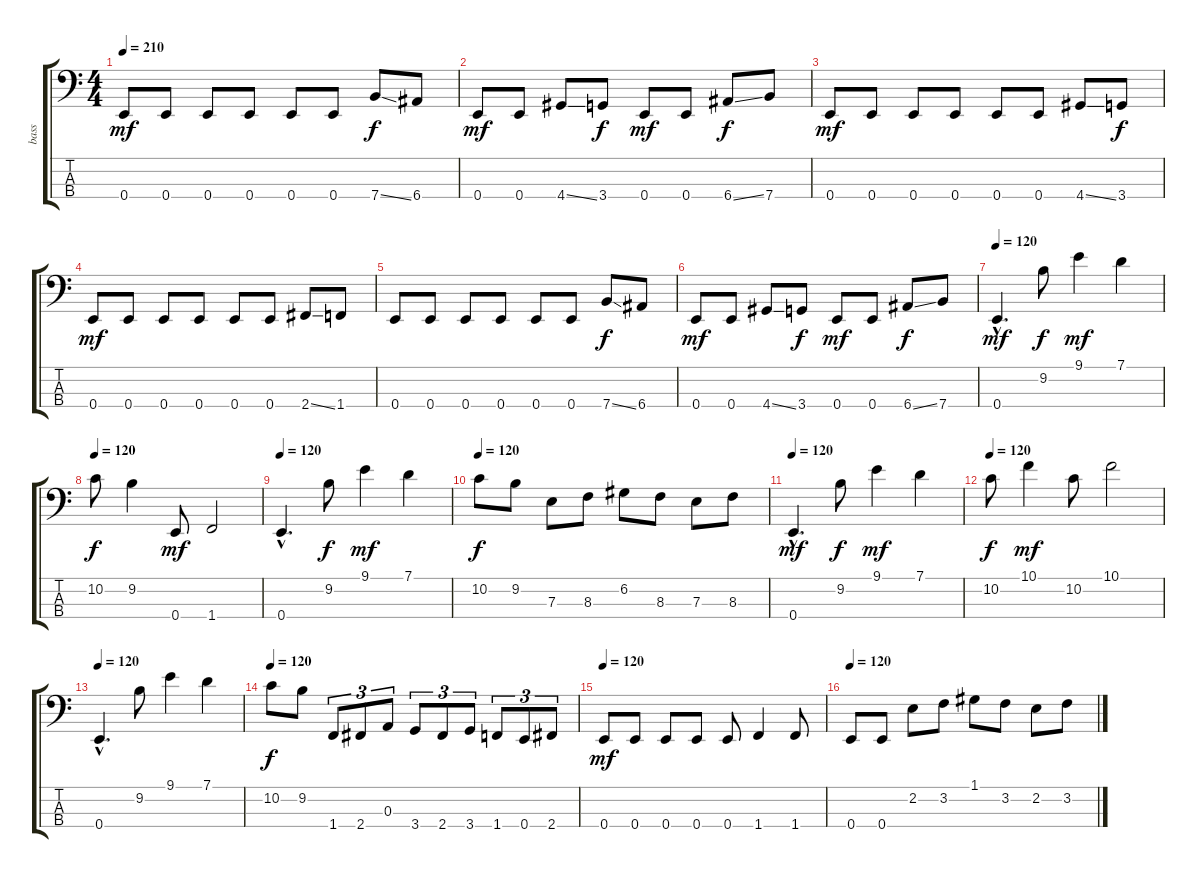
\track ("bass" "bass") {instrument electricbassfinger}
\staff {score tabs}
\tuning (G2 D2 A1 E1) {hide}
\ts (4 4)
\tempo 210
\clef f4
\ks c
0.4.8{dy mf} 0.4.8 0.4.8 0.4.8 0.4.8 0.4.8 7.4{ss}.8{dy f} 6.4.8 |
0.4.8{dy mf} 0.4.8 4.4{ss}.8 3.4.8{dy f} 0.4.8{dy mf} 0.4.8 6.4{ss}.8{dy f} 7.4.8 |
0.4.8{dy mf} 0.4.8 0.4.8 0.4.8 0.4.8 0.4.8 4.4{ss}.8 3.4.8{dy f} |
0.4.8{dy mf} 0.4.8 0.4.8 0.4.8 0.4.8 0.4.8 2.4{ss}.8 1.4.8 |
0.4.8 0.4.8 0.4.8 0.4.8 0.4.8 0.4.8 7.4{ss}.8{dy f} 6.4.8 |
0.4.8{dy mf} 0.4.8 4.4{ss}.8 3.4.8{dy f} 0.4.8{dy mf} 0.4.8 6.4{ss}.8{dy f} 7.4.8 |
\tempo 120
0.4{hac}.4{d dy mf} 9.2.8{dy f} 9.1.4{dy mf} 7.1.4 |
\tempo 120
10.2.8{dy f} 9.2.4 0.4.8{dy mf} 1.4.2 |
\tempo 120
0.4{hac}.4{d} 9.2.8{dy f} 9.1.4{dy mf} 7.1.4 |
\tempo 120
10.2.8{dy f} 9.2.8 7.3.8 8.3.8 6.2.8 8.3.8 7.3.8 8.3.8 |
\tempo 120
0.4{hac}.4{d dy mf} 9.2.8{dy f} 9.1.4{dy mf} 7.1.4 |
\tempo 120
10.2.8{dy f} 10.1.4{dy mf} 10.2.8 10.1.2 |
\tempo 120
0.4{hac}.4{d} 9.2.8 9.1.4 7.1.4 |
\tempo 120
10.2.8{dy f} 9.2.8 1.4.8{tu (3 2)} 2.4.8{tu (3 2)} 0.3.8{tu (3 2)} 3.4.8{tu (3 2)} 2.4.8{tu (3 2)} 3.4.8{tu (3 2)} 1.4.8{tu (3 2)} 0.4.8{tu (3 2)} 2.4.8{tu (3 2)} |
\tempo 120
0.4.8{dy mf} 0.4.8 0.4.8 0.4.8 0.4.8 1.4.4 1.4.8 |
\tempo 120
0.4.8 0.4.8 2.2.8 3.2.8 1.1.8 3.2.8 2.2.8 3.2.8
